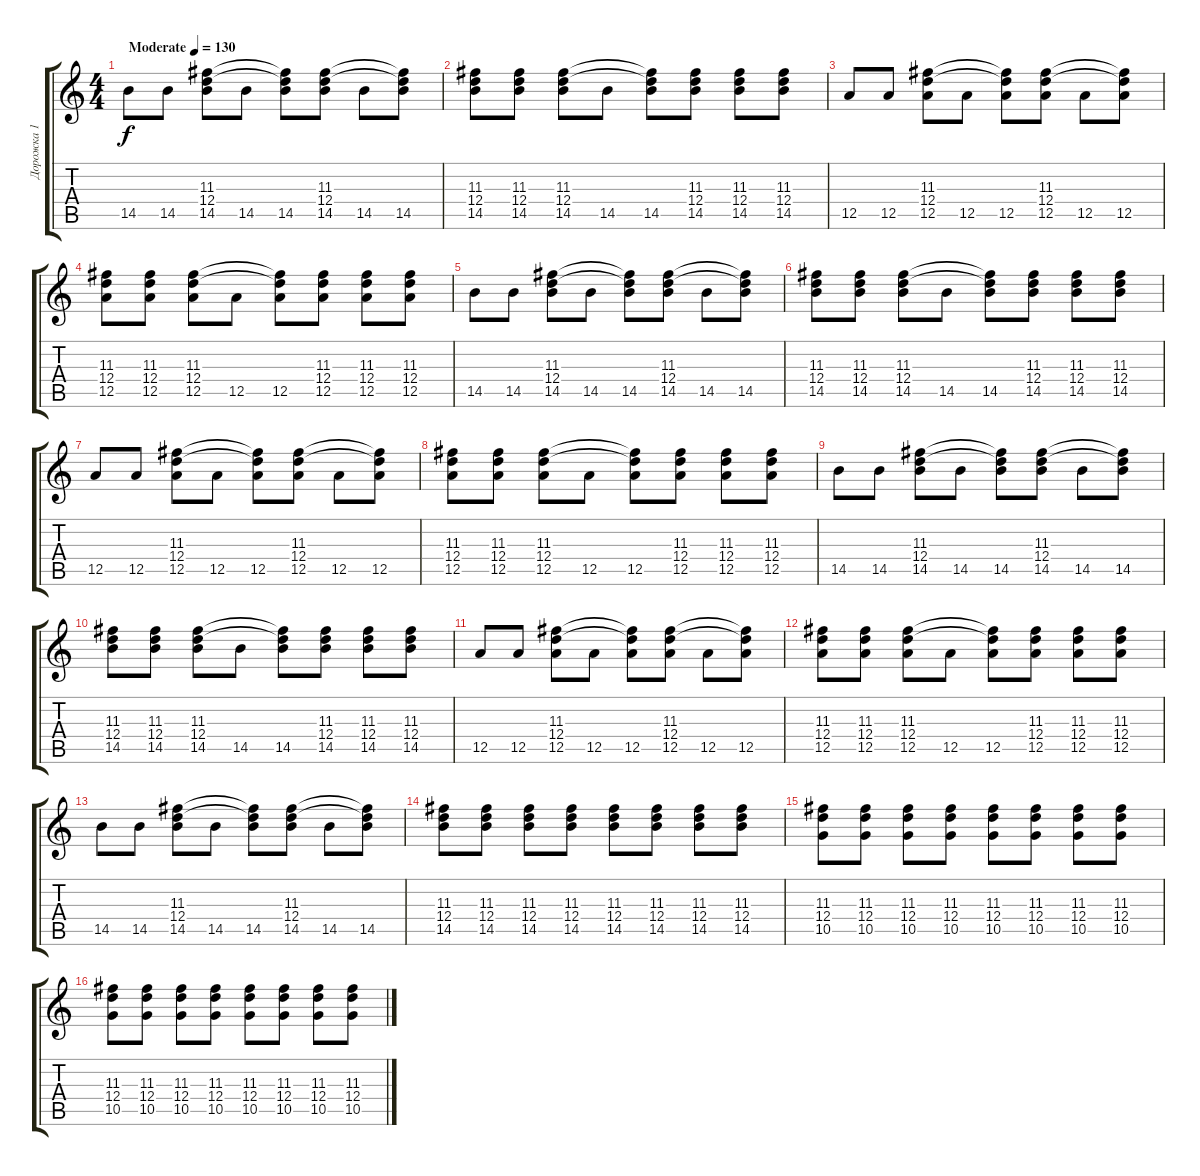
\track ("Дорожка 1" "Дорожка 1") {instrument acousticguitarnylon}
\staff {score tabs}
\tuning (E4 B3 G3 D3 A2 E2) {hide}
\ts (4 4)
\tempo (130 "Moderate")
\clef g2
\ks c
14.5.8{dy f instrument acousticguitarnylon} 14.5.8 (11.3 12.4 14.5).8 14.5.8 (11.3{t} 12.4{t} 14.5).8 (11.3 12.4 14.5).8 14.5.8 (11.3{t} 12.4{t} 14.5).8 |
(11.3 12.4 14.5).8 (11.3 12.4 14.5).8 (11.3 12.4 14.5).8 14.5.8 (11.3{t} 12.4{t} 14.5).8 (11.3 12.4 14.5).8 (11.3 12.4 14.5).8 (11.3 12.4 14.5).8 |
12.5.8 12.5.8 (11.3 12.4 12.5).8 12.5.8 (11.3{t} 12.4{t} 12.5).8 (11.3 12.4 12.5).8 12.5.8 (11.3{t} 12.4{t} 12.5).8 |
(11.3 12.4 12.5).8 (11.3 12.4 12.5).8 (11.3 12.4 12.5).8 12.5.8 (11.3{t} 12.4{t} 12.5).8 (11.3 12.4 12.5).8 (11.3 12.4 12.5).8 (11.3 12.4 12.5).8 |
14.5.8 14.5.8 (11.3 12.4 14.5).8 14.5.8 (11.3{t} 12.4{t} 14.5).8 (11.3 12.4 14.5).8 14.5.8 (11.3{t} 12.4{t} 14.5).8 |
(11.3 12.4 14.5).8 (11.3 12.4 14.5).8 (11.3 12.4 14.5).8 14.5.8 (11.3{t} 12.4{t} 14.5).8 (11.3 12.4 14.5).8 (11.3 12.4 14.5).8 (11.3 12.4 14.5).8 |
12.5.8 12.5.8 (11.3 12.4 12.5).8 12.5.8 (11.3{t} 12.4{t} 12.5).8 (11.3 12.4 12.5).8 12.5.8 (11.3{t} 12.4{t} 12.5).8 |
(11.3 12.4 12.5).8 (11.3 12.4 12.5).8 (11.3 12.4 12.5).8 12.5.8 (11.3{t} 12.4{t} 12.5).8 (11.3 12.4 12.5).8 (11.3 12.4 12.5).8 (11.3 12.4 12.5).8 |
14.5.8 14.5.8 (11.3 12.4 14.5).8 14.5.8 (11.3{t} 12.4{t} 14.5).8 (11.3 12.4 14.5).8 14.5.8 (11.3{t} 12.4{t} 14.5).8 |
(11.3 12.4 14.5).8 (11.3 12.4 14.5).8 (11.3 12.4 14.5).8 14.5.8 (11.3{t} 12.4{t} 14.5).8 (11.3 12.4 14.5).8 (11.3 12.4 14.5).8 (11.3 12.4 14.5).8 |
12.5.8 12.5.8 (11.3 12.4 12.5).8 12.5.8 (11.3{t} 12.4{t} 12.5).8 (11.3 12.4 12.5).8 12.5.8 (11.3{t} 12.4{t} 12.5).8 |
(11.3 12.4 12.5).8 (11.3 12.4 12.5).8 (11.3 12.4 12.5).8 12.5.8 (11.3{t} 12.4{t} 12.5).8 (11.3 12.4 12.5).8 (11.3 12.4 12.5).8 (11.3 12.4 12.5).8 |
14.5.8 14.5.8 (11.3 12.4 14.5).8 14.5.8 (11.3{t} 12.4{t} 14.5).8 (11.3 12.4 14.5).8 14.5.8 (11.3{t} 12.4{t} 14.5).8 |
(11.3 12.4 14.5).8 (11.3 12.4 14.5).8 (11.3 12.4 14.5).8 (11.3 12.4 14.5).8 (11.3 12.4 14.5).8 (11.3 12.4 14.5).8 (11.3 12.4 14.5).8 (11.3 12.4 14.5).8 |
(11.3 12.4 10.5).8 (11.3 12.4 10.5).8 (11.3 12.4 10.5).8 (11.3 12.4 10.5).8 (11.3 12.4 10.5).8 (11.3 12.4 10.5).8 (11.3 12.4 10.5).8 (11.3 12.4 10.5).8 |
(11.3 12.4 10.5).8 (11.3 12.4 10.5).8 (11.3 12.4 10.5).8 (11.3 12.4 10.5).8 (11.3 12.4 10.5).8 (11.3 12.4 10.5).8 (11.3 12.4 10.5).8 (11.3 12.4 10.5).8
